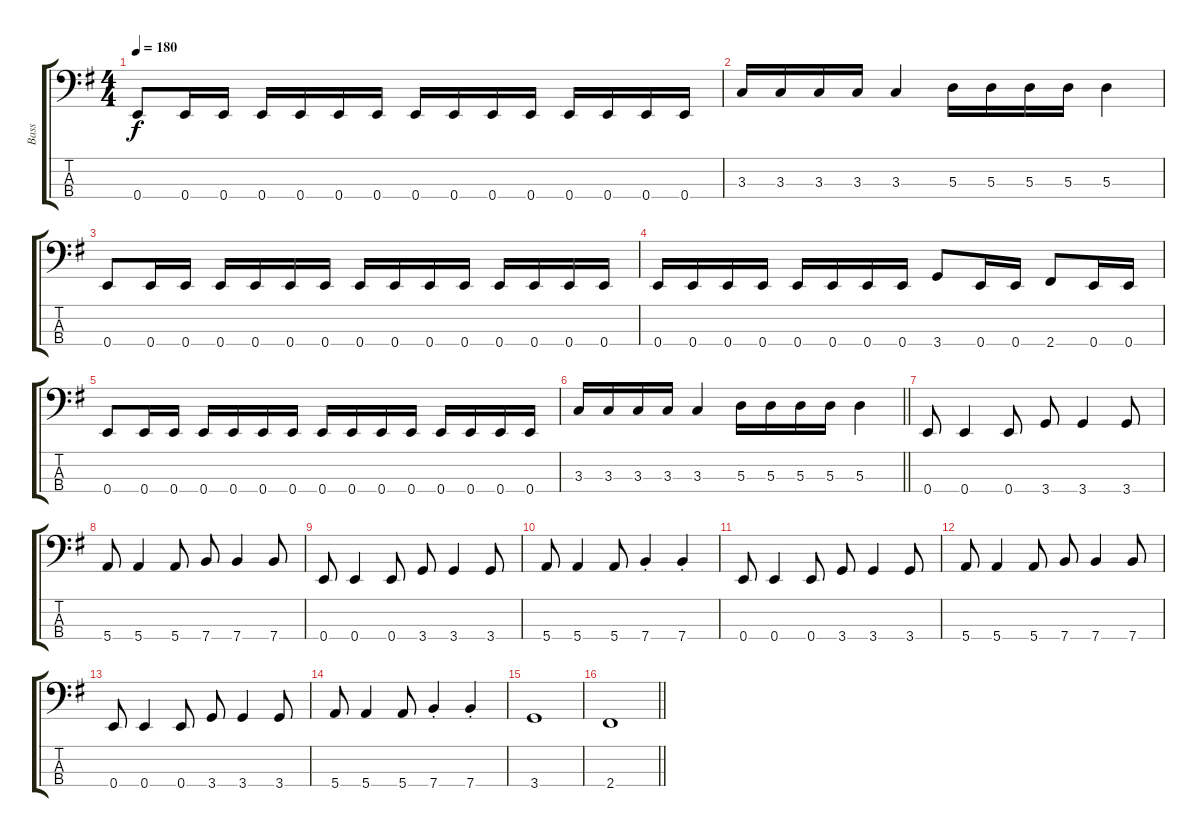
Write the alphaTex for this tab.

\track ("Bass" "Bass") {instrument electricbasspick}
\staff {score tabs}
\tuning (G2 D2 A1 E1) {hide}
\ts (4 4)
\tempo 180
\clef f4
\ks g
0.4.8{dy f} 0.4.16 0.4.16 0.4.16 0.4.16 0.4.16 0.4.16 0.4.16 0.4.16 0.4.16 0.4.16 0.4.16 0.4.16 0.4.16 0.4.16 |
3.3.16 3.3.16 3.3.16 3.3.16 3.3.4 5.3.16 5.3.16 5.3.16 5.3.16 5.3.4 |
0.4.8 0.4.16 0.4.16 0.4.16 0.4.16 0.4.16 0.4.16 0.4.16 0.4.16 0.4.16 0.4.16 0.4.16 0.4.16 0.4.16 0.4.16 |
0.4.16 0.4.16 0.4.16 0.4.16 0.4.16 0.4.16 0.4.16 0.4.16 3.4.8 0.4.16 0.4.16 2.4.8 0.4.16 0.4.16 |
0.4.8 0.4.16 0.4.16 0.4.16 0.4.16 0.4.16 0.4.16 0.4.16 0.4.16 0.4.16 0.4.16 0.4.16 0.4.16 0.4.16 0.4.16 |
\barLineRight lightlight
3.3.16 3.3.16 3.3.16 3.3.16 3.3.4 5.3.16 5.3.16 5.3.16 5.3.16 5.3.4 |
0.4.8 0.4.4 0.4.8 3.4.8 3.4.4 3.4.8 |
5.4.8 5.4.4 5.4.8 7.4.8 7.4.4 7.4.8 |
0.4.8 0.4.4 0.4.8 3.4.8 3.4.4 3.4.8 |
5.4.8 5.4.4 5.4.8 7.4{st}.4 7.4{st}.4 |
0.4.8 0.4.4 0.4.8 3.4.8 3.4.4 3.4.8 |
5.4.8 5.4.4 5.4.8 7.4.8 7.4.4 7.4.8 |
0.4.8 0.4.4 0.4.8 3.4.8 3.4.4 3.4.8 |
5.4.8 5.4.4 5.4.8 7.4{st}.4 7.4{st}.4 |
3.4.1 |
\barLineRight lightlight
2.4.1
